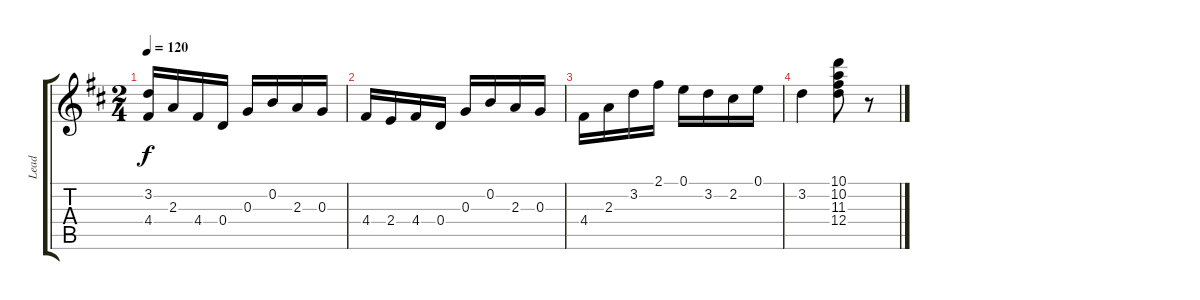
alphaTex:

\track ("Lead" "Lead") {instrument contrabass}
\staff {score tabs}
\tuning (E4 B3 G3 D3 A2 E2) {hide}
\ts (2 4)
\tempo 120
\clef g2
\ks d
(3.2 4.4).16{dy f} 2.3.16 4.4.16 0.4.16 0.3.16 0.2.16 2.3.16 0.3.16 |
4.4.16 2.4.16 4.4.16 0.4.16 0.3.16 0.2.16 2.3.16 0.3.16 |
4.4.16 2.3.16 3.2.16 2.1.16 0.1.16 3.2.16 2.2.16 0.1.16 |
3.2.4 (10.1 10.2 11.3 12.4).8 r.8
